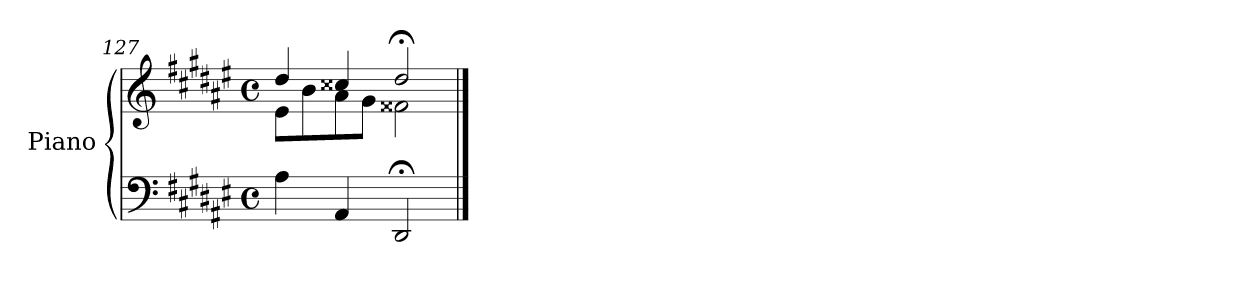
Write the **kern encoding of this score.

**kern	**kern
*part1	*part1
*staff2	*staff1
*I"Piano	*
*I'Pno	*
*clefF4	*clefG2
*k[f#c#g#d#a#e#]	*k[f#c#g#d#a#e#]
*M4/4	*M4/4
*met(c)	*met(c)
=127	=127
*	*^
4A#\	4dd#/	8e#\L
.	.	8b\
4AA#/	4cc##X/	8a#\
.	.	8g#\J
2DD#;/	2dd#;</	2f##X\
*	*v	*v
==	==
*-	*-
